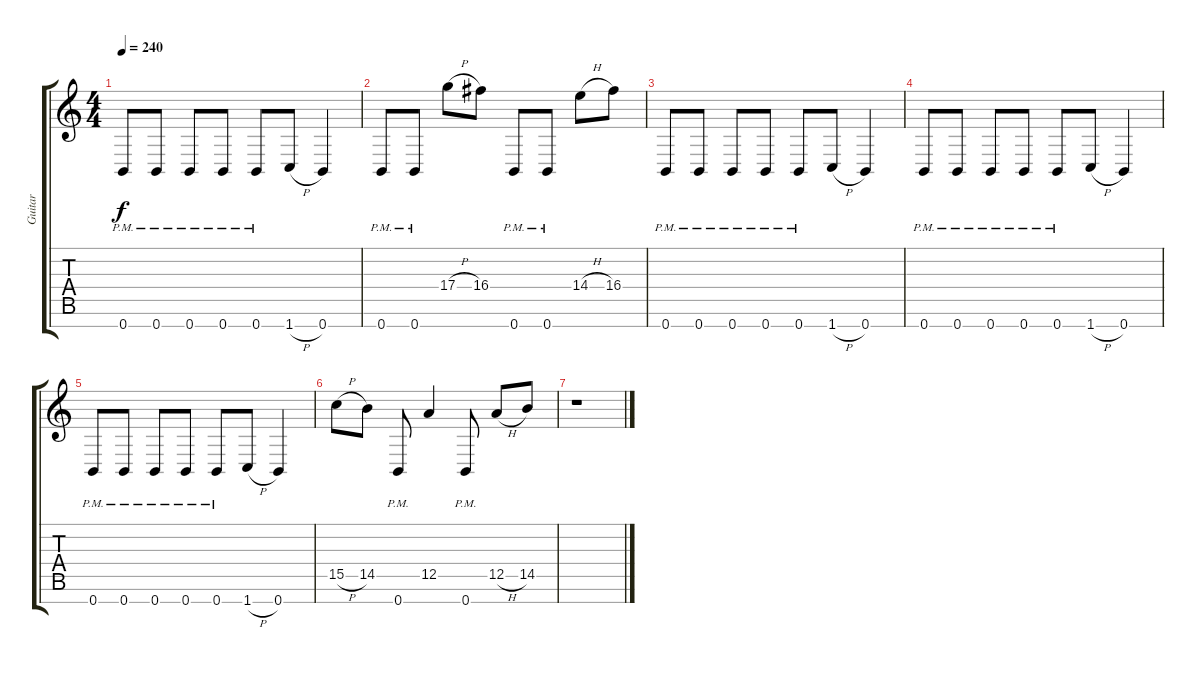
\track ("Guitar" "Guitar") {instrument distortionguitar}
\staff {score tabs}
\tuning (E4 B3 G3 D3 A2 E2 B1) {hide}
\ts (4 4)
\tempo 240
\clef g2
\ks c
0.7{pm}.8{dy f} 0.7{pm}.8 0.7{pm}.8 0.7{pm}.8 0.7{pm}.8 1.7{h}.8 0.7.4 |
0.7{pm}.8 0.7{pm}.8 17.4{h}.8 16.4.8 0.7{pm}.8 0.7{pm}.8 14.4{h}.8 16.4.8 |
0.7{pm}.8 0.7{pm}.8 0.7{pm}.8 0.7{pm}.8 0.7{pm}.8 1.7{h}.8 0.7.4 |
0.7{pm}.8 0.7{pm}.8 0.7{pm}.8 0.7{pm}.8 0.7{pm}.8 1.7{h}.8 0.7.4 |
0.7{pm}.8 0.7{pm}.8 0.7{pm}.8 0.7{pm}.8 0.7{pm}.8 1.7{h}.8 0.7.4 |
15.5{h}.8 14.5.8 0.7{pm}.8 12.5.4 0.7{pm}.8 12.5{h}.8 14.5.8 |
r.1
